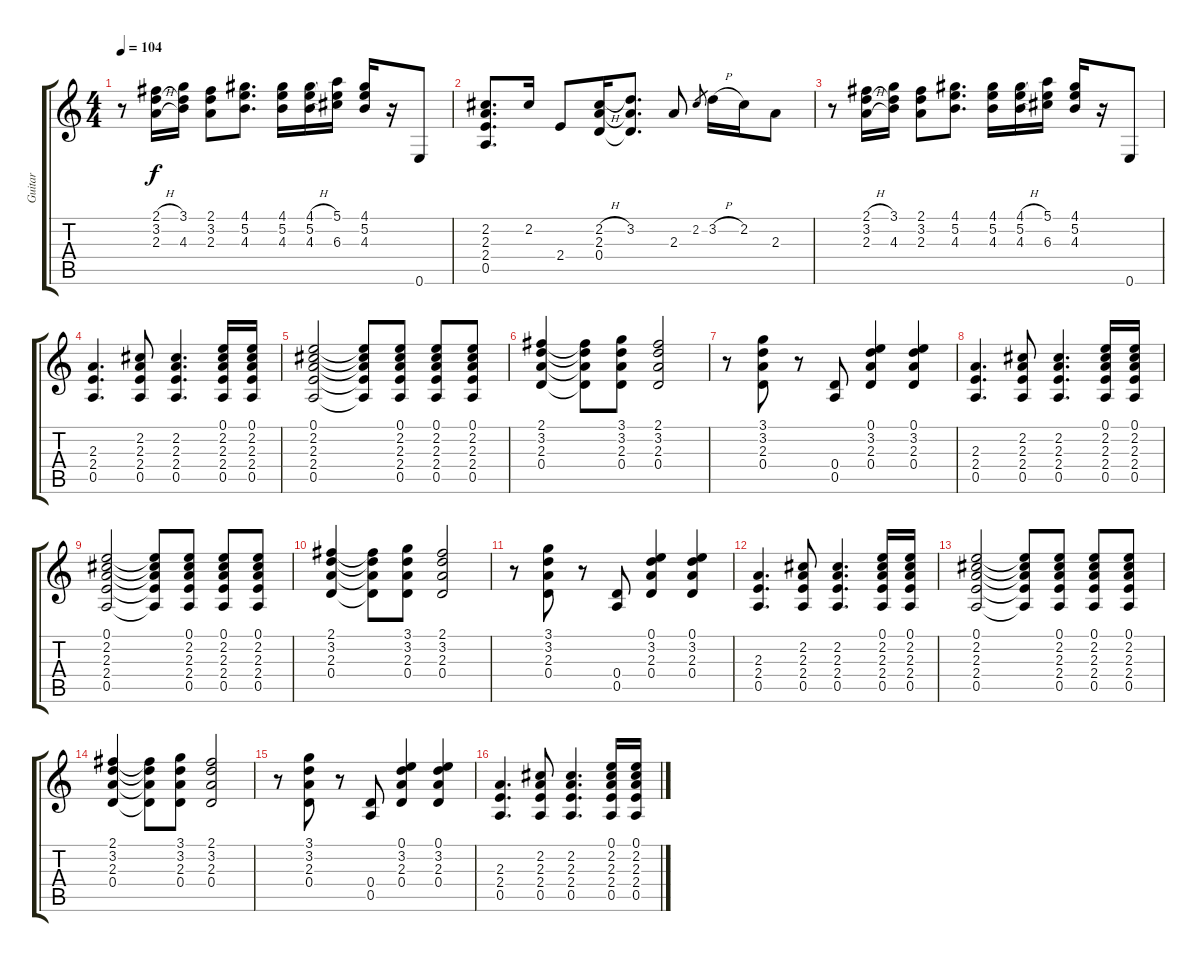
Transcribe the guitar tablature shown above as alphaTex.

\track ("Guitar " "Guitar ") {instrument distortionguitar}
\staff {score tabs}
\tuning (E4 B3 G3 D3 A2 E2) {hide}
\ts (4 4)
\tempo 104
\clef g2
\ks c
r.8{dy f} (2.1{h} 3.2 2.3{h}).16 (3.1 3.2{t} 4.3).16 (2.1 3.2 2.3).8 (4.1 5.2 4.3).8{d} (4.1 5.2 4.3).16 (4.1{h} 5.2 4.3{h}).16 (5.1 5.2{t} 6.3).16 (4.1 5.2 4.3).16 r.16 0.6.8 |
(2.2 2.3 2.4 0.5).8{d} 2.2.16 2.4.8 (2.2{h} 2.3 0.4).16 (3.2 2.3{t} 0.4{t}).8{d} 2.3.8 2.2.8{gr} 3.2{h}.16 2.2.16 2.3.8 |
r.8 (2.1{h} 3.2 2.3{h}).16 (3.1 3.2{t} 4.3).16 (2.1 3.2 2.3).8 (4.1 5.2 4.3).8{d} (4.1 5.2 4.3).16 (4.1{h} 5.2 4.3{h}).16 (5.1 5.2{t} 6.3).16 (4.1 5.2 4.3).16 r.16 0.6.8 |
(2.3 2.4 0.5).4{d volume 12 balance 8 instrument distortionguitar} (2.2 2.3 2.4 0.5).8 (2.2 2.3 2.4 0.5).4{d} (0.1 2.2 2.3 2.4 0.5).16 (0.1 2.2 2.3 2.4 0.5).16 |
(0.1 2.2 2.3 2.4 0.5).2 (0.1{t} 2.2{t} 2.3{t} 2.4{t} 0.5{t}).8 (0.1 2.2 2.3 2.4 0.5).8 (0.1 2.2 2.3 2.4 0.5).8 (0.1 2.2 2.3 2.4 0.5).8 |
(2.1 3.2 2.3 0.4).4 (2.1{t} 3.2{t} 2.3{t} 0.4{t}).8 (3.1 3.2 2.3 0.4).8 (2.1 3.2 2.3 0.4).2 |
r.8 (3.1 3.2 2.3 0.4).8 r.8 (0.4 0.5).8 (0.1 3.2 2.3 0.4).4 (0.1 3.2 2.3 0.4).4 |
(2.3 2.4 0.5).4{d} (2.2 2.3 2.4 0.5).8 (2.2 2.3 2.4 0.5).4{d} (0.1 2.2 2.3 2.4 0.5).16 (0.1 2.2 2.3 2.4 0.5).16 |
(0.1 2.2 2.3 2.4 0.5).2 (0.1{t} 2.2{t} 2.3{t} 2.4{t} 0.5{t}).8 (0.1 2.2 2.3 2.4 0.5).8 (0.1 2.2 2.3 2.4 0.5).8 (0.1 2.2 2.3 2.4 0.5).8 |
(2.1 3.2 2.3 0.4).4 (2.1{t} 3.2{t} 2.3{t} 0.4{t}).8 (3.1 3.2 2.3 0.4).8 (2.1 3.2 2.3 0.4).2 |
r.8 (3.1 3.2 2.3 0.4).8 r.8 (0.4 0.5).8 (0.1 3.2 2.3 0.4).4 (0.1 3.2 2.3 0.4).4 |
(2.3 2.4 0.5).4{d} (2.2 2.3 2.4 0.5).8 (2.2 2.3 2.4 0.5).4{d} (0.1 2.2 2.3 2.4 0.5).16 (0.1 2.2 2.3 2.4 0.5).16 |
(0.1 2.2 2.3 2.4 0.5).2 (0.1{t} 2.2{t} 2.3{t} 2.4{t} 0.5{t}).8 (0.1 2.2 2.3 2.4 0.5).8 (0.1 2.2 2.3 2.4 0.5).8 (0.1 2.2 2.3 2.4 0.5).8 |
(2.1 3.2 2.3 0.4).4 (2.1{t} 3.2{t} 2.3{t} 0.4{t}).8 (3.1 3.2 2.3 0.4).8 (2.1 3.2 2.3 0.4).2 |
r.8 (3.1 3.2 2.3 0.4).8 r.8 (0.4 0.5).8 (0.1 3.2 2.3 0.4).4 (0.1 3.2 2.3 0.4).4 |
(2.3 2.4 0.5).4{d volume 12 balance 8 instrument distortionguitar} (2.2 2.3 2.4 0.5).8 (2.2 2.3 2.4 0.5).4{d} (0.1 2.2 2.3 2.4 0.5).16 (0.1 2.2 2.3 2.4 0.5).16
